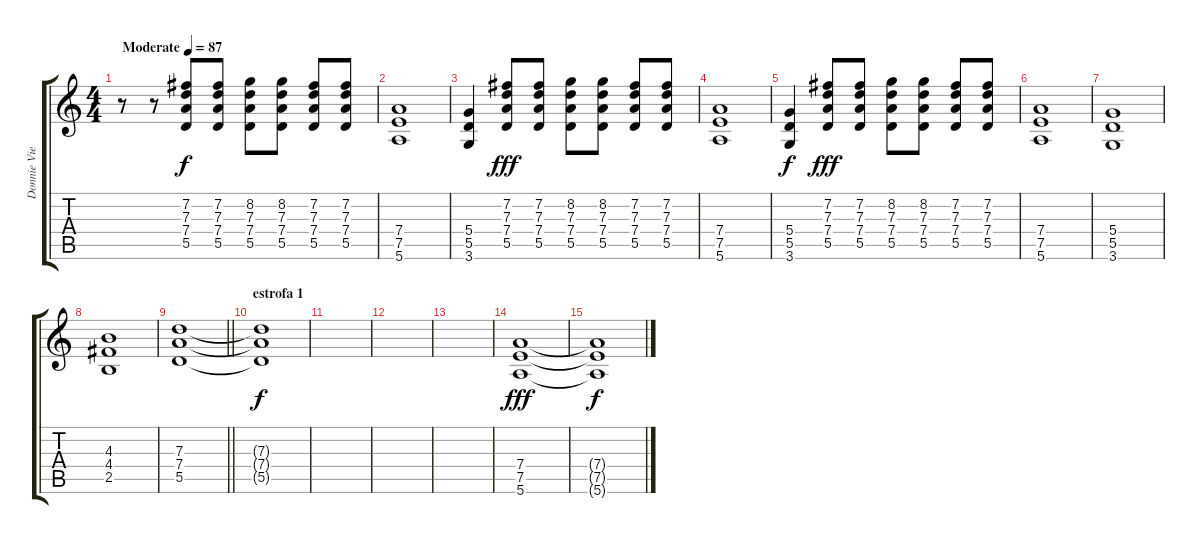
\track ("Donnie Vie" "Donnie Vie") {instrument distortionguitar}
\staff {score tabs}
\tuning (E4 B3 G3 D3 A2 E2) {hide}
\ts (4 4)
\tempo (87 "Moderate")
\clef g2
\ks c
r.8{dy f instrument distortionguitar} r.8 (7.2 7.3 7.4 5.5).8 (7.2 7.3 7.4 5.5).8 (8.2 7.3 7.4 5.5).8 (8.2 7.3 7.4 5.5).8 (7.2 7.3 7.4 5.5).8 (7.2 7.3 7.4 5.5).8 |
(7.4 7.5 5.6).1 |
(5.4 5.5 3.6).4 (7.2 7.3 7.4 5.5).8{dy fff} (7.2 7.3 7.4 5.5).8 (8.2 7.3 7.4 5.5).8 (8.2 7.3 7.4 5.5).8 (7.2 7.3 7.4 5.5).8 (7.2 7.3 7.4 5.5).8 |
(7.4 7.5 5.6).1 |
(5.4 5.5 3.6).4{dy f} (7.2 7.3 7.4 5.5).8{dy fff} (7.2 7.3 7.4 5.5).8 (8.2 7.3 7.4 5.5).8 (8.2 7.3 7.4 5.5).8 (7.2 7.3 7.4 5.5).8 (7.2 7.3 7.4 5.5).8 |
(7.4 7.5 5.6).1 |
(5.4 5.5 3.6).1 |
(4.3 4.4 2.5).1 |
\barLineRight lightlight
(7.3 7.4 5.5).1{volume 1} |
\section ("" "estrofa 1")
(7.3{t} 7.4{t} 5.5{t}).1{dy f} |
|
|
|
(7.4 7.5 5.6).1{dy fff volume 1} |
(7.4{t} 7.5{t} 5.6{t}).1{dy f}
